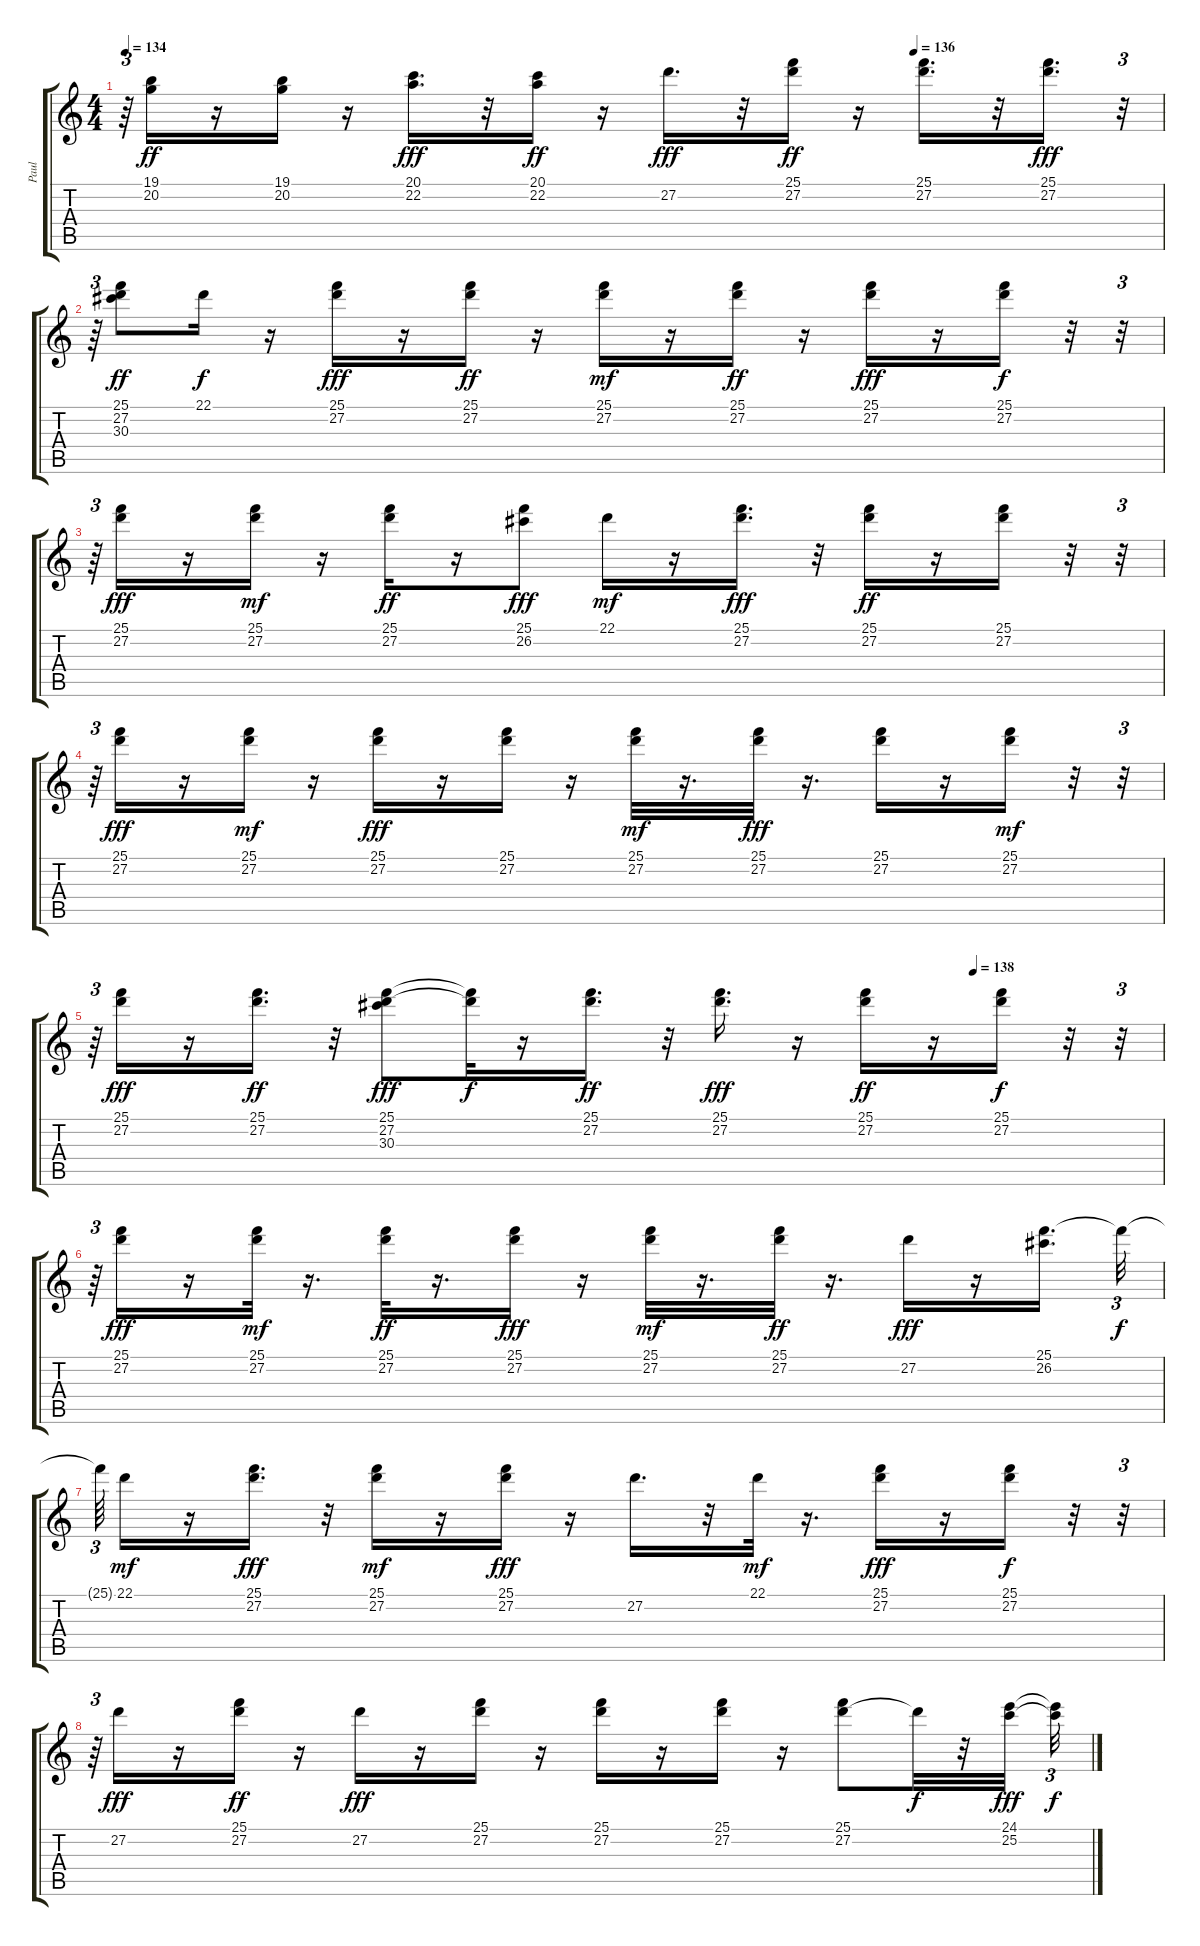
\track ("Paul" "Paul") {instrument brightacousticpiano}
\staff {score tabs}
\tuning (E4 B3 G3 D3 A2 E2) {hide}
\ts (4 4)
\tempo 134
\tempo (136 0.7604166666666666)
\clef g2
\ks c
r.64{tu (3 2) dy ff} (19.1 20.2).16 r.16 (19.1 20.2).16 r.16 (20.1 22.2).16{d dy fff} r.32 (20.1 22.2).16{dy ff} r.16 27.2.16{d dy fff} r.32 (25.1 27.2).16{dy ff} r.16 (25.1 27.2).16{d} r.32 (25.1 27.2).16{d dy fff} r.32{tu (3 2)} |
r.64{tu (3 2)} (25.1 27.2 30.3).8{dy ff} 22.1.16{dy f} r.16 (25.1 27.2).16{dy fff} r.16 (25.1 27.2).16{dy ff} r.16 (25.1 27.2).16{dy mf} r.16 (25.1 27.2).16{dy ff} r.16 (25.1 27.2).16{dy fff} r.16 (25.1 27.2).16{dy f} r.32 r.32{tu (3 2)} |
r.64{tu (3 2)} (25.1 27.2).16{dy fff} r.16 (25.1 27.2).16{dy mf} r.16 (25.1 27.2).16{dy ff} r.16 (25.1 26.2).8{dy fff} 22.1.16{dy mf} r.16 (25.1 27.2).16{d dy fff} r.32 (25.1 27.2).16{dy ff} r.16 (25.1 27.2).16 r.32 r.32{tu (3 2)} |
r.64{tu (3 2)} (25.1 27.2).16{dy fff} r.16 (25.1 27.2).16{dy mf} r.16 (25.1 27.2).16{dy fff} r.16 (25.1 27.2).16 r.16 (25.1 27.2).32{dy mf} r.16{d} (25.1 27.2).32{dy fff} r.16{d} (25.1 27.2).16 r.16 (25.1 27.2).16{dy mf} r.32 r.32{tu (3 2)} |
\tempo (138 0.8229166666666666)
r.64{tu (3 2)} (25.1 27.2).16{dy fff} r.16 (25.1 27.2).16{d dy ff} r.32 (25.1 27.2 30.3).8{dy fff} (25.1{t} 27.2{t}).32{dy f} r.16 (25.1 27.2).16{d dy ff} r.32 (25.1 27.2).16{d dy fff} r.16 (25.1 27.2).16{dy ff} r.16 (25.1 27.2).16{dy f} r.32 r.32{tu (3 2)} |
r.64{tu (3 2)} (25.1 27.2).16{dy fff} r.16 (25.1 27.2).32{dy mf} r.16{d} (25.1 27.2).32{dy ff} r.16{d} (25.1 27.2).16{dy fff} r.16 (25.1 27.2).32{dy mf} r.16{d} (25.1 27.2).32{dy ff} r.16{d} 27.2.16{dy fff} r.16 (25.1 26.2).16{d} 25.1{t}.32{tu (3 2) dy f} |
25.1{t}.64{tu (3 2)} 22.1.16{dy mf} r.16 (25.1 27.2).16{d dy fff} r.32 (25.1 27.2).16{dy mf} r.16 (25.1 27.2).16{dy fff} r.16 27.2.16{d} r.32 22.1.32{dy mf} r.16{d} (25.1 27.2).16{dy fff} r.16 (25.1 27.2).16{dy f} r.32 r.32{tu (3 2)} |
r.64{tu (3 2)} 27.2.16{dy fff} r.16 (25.1 27.2).16{dy ff} r.16 27.2.16{dy fff} r.16 (25.1 27.2).16 r.16 (25.1 27.2).16 r.16 (25.1 27.2).16 r.16 (25.1 27.2).8 27.2{t}.32{dy f} r.32 (24.1 25.2).32{dy fff} (24.1{t} 25.2{t}).32{tu (3 2) dy f}
